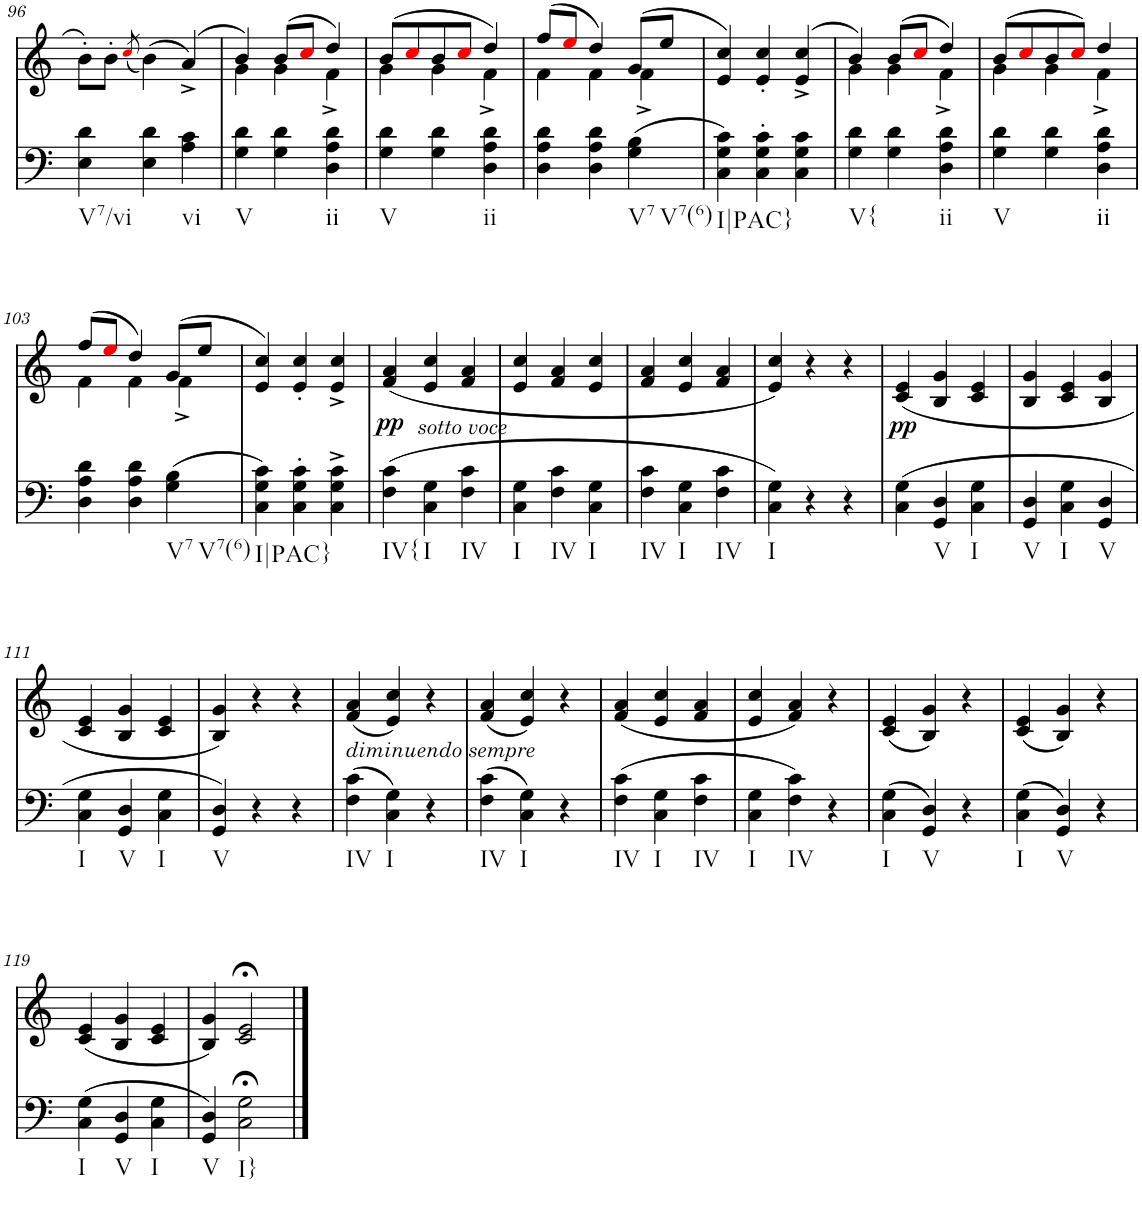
**kern	**kern	**dynam
*part2	*part1	*part1
*staff2	*staff1	*staff1
*I"Piano	*I"Piano	*
*I'Pno	*I'Pno	*
!!LO:PB:g=z
*clefF4	*clefG2	*
*k[]	*k[]	*
*M3/4	*M3/4	*
=96	=96	=96
!LO:TX:b:t=V7/vi	!	!
4E\ 4d\	8b'\L	.
.	8b'\J	.
.	(8qcci/	.
4E\ 4d\	(4b\)	.
!LO:TX:b:t=vi	!	!
4A\ 4c\	(4a^/)	.
=97	=97	=97
*	*^	*
!LO:TX:b:t=V	!	!	!
4G\ 4d\	4b/)	4g\	.
4G\ 4d\	(8b/L	4g\	.
.	8cci/J	.	.
!LO:TX:b:t=ii	!	!	!
4D\ 4A\ 4d\	4dd/)	4f^\	.
=98	=98	=98	=98
!LO:TX:b:t=V	!	!	!
4G\ 4d\	(8b/L	4g\	.
.	8cci/	.	.
4G\ 4d\	8b/	4g\	.
.	8cci/J	.	.
!LO:TX:b:t=ii	!	!	!
4D\ 4A\ 4d\	4dd/)	4f^\	.
=99	=99	=99	=99
4D\ 4A\ 4d\	(8ff/L	4f\	.
.	8eei/J	.	.
4D\ 4A\ 4d\	4dd/)	4f\	.
!LO:TX:b:t=V7	!	!	!
!LO:TX:b:t=V7(6)	!	!	!
(4G\ 4B\	(8g/L	4f^\	.
.	8ee/J	.	.
*	*v	*v	*
=100	=100	=100
!LO:TX:b:t=I|PAC}	!	!
4C\ 4G\ 4c\)	4e/ 4cc/)	.
4C\' 4G\' 4c\'	4e/' 4cc/'	.
4C\ 4G\ 4c\	(4e/^ 4cc/^	.
=101	=101	=101
*	*^	*
!LO:TX:b:t=V{	!	!	!
4G\ 4d\	4b/)	4g\	.
4G\ 4d\	(8b/L	4g\	.
.	8cci/J	.	.
!LO:TX:b:t=ii	!	!	!
4D\ 4A\ 4d\	4dd/)	4f^\	.
=102	=102	=102	=102
!LO:TX:b:t=V	!	!	!
4G\ 4d\	(8b/L	4g\	.
.	8cci/	.	.
4G\ 4d\	8b/	4g\	.
.	8cci/J)	.	.
!LO:TX:b:t=ii	!	!	!
4D\ 4A\ 4d\	4dd/	4f^\	.
!!LO:LB:g=z	!!
=103	=103	=103	=103
4D\ 4A\ 4d\	(8ff/L	4f\	.
.	8eei/J	.	.
4D\ 4A\ 4d\	4dd/)	4f\	.
!LO:TX:b:t=V7	!	!	!
!LO:TX:b:t=V7(6)	!	!	!
(4G\ 4B\	(8g/L	4f^\	.
.	8ee/J	.	.
*	*v	*v	*
=104	=104	=104
!LO:TX:b:t=I|PAC}	!	!
4C\ 4G\ 4c\)	4e/ 4cc/)	.
4C\' 4G\' 4c\'	4e/' 4cc/'	.
4C\^ 4G\^ 4c\^	4e/^ 4cc/^	.
=105	=105	=105
!LO:TX:b:t=IV{	!	!
!	!	!LO:DY:b
(4F\ 4c\	(4f/ 4a/	pp
!	!LO:TX:b:i:t=sotto voce	!
!LO:TX:b:t=I	!	!
4C\ 4G\	4e/ 4cc/	.
!LO:TX:b:t=IV	!	!
4F\ 4c\	4f/ 4a/	.
=106	=106	=106
!LO:TX:b:t=I	!	!
4C\ 4G\	4e/ 4cc/	.
!LO:TX:b:t=IV	!	!
4F\ 4c\	4f/ 4a/	.
!LO:TX:b:t=I	!	!
4C\ 4G\	4e/ 4cc/	.
=107	=107	=107
!LO:TX:b:t=IV	!	!
4F\ 4c\	4f/ 4a/	.
!LO:TX:b:t=I	!	!
4C\ 4G\	4e/ 4cc/	.
!LO:TX:b:t=IV	!	!
4F\ 4c\	4f/ 4a/	.
=108	=108	=108
!LO:TX:b:t=I	!	!
4C\ 4G\)	4e/ 4cc/)	.
4r	4r	.
4r	4r	.
=109	=109	=109
!	!	!LO:DY:b
(4C\ 4G\	(4c/ 4e/	pp
!LO:TX:b:t=V	!	!
4GG/ 4D/	4B/ 4g/	.
!LO:TX:b:t=I	!	!
4C\ 4G\	4c/ 4e/	.
=110	=110	=110
!LO:TX:b:t=V	!	!
4GG/ 4D/	4B/ 4g/	.
!LO:TX:b:t=I	!	!
4C\ 4G\	4c/ 4e/	.
!LO:TX:b:t=V	!	!
4GG/ 4D/	4B/ 4g/	.
!!LO:LB:g=z
=111	=111	=111
!LO:TX:b:t=I	!	!
4C\ 4G\	4c/ 4e/	.
!LO:TX:b:t=V	!	!
4GG/ 4D/	4B/ 4g/	.
!LO:TX:b:t=I	!	!
4C\ 4G\	4c/ 4e/	.
=112	=112	=112
!LO:TX:b:t=V	!	!
4GG/ 4D/)	4B/ 4g/)	.
4r	4r	.
4r	4r	.
=113	=113	=113
!	!LO:TX:b:i:t=diminuendo sempre	!
!LO:TX:b:t=IV	!	!
(4F\ 4c\	(4f/ 4a/	.
!LO:TX:b:t=I	!	!
4C\ 4G\)	4e/ 4cc/)	.
4r	4r	.
=114	=114	=114
!LO:TX:b:t=IV	!	!
(4F\ 4c\	(4f/ 4a/	.
!LO:TX:b:t=I	!	!
4C\ 4G\)	4e/ 4cc/)	.
4r	4r	.
=115	=115	=115
!LO:TX:b:t=IV	!	!
(4F\ 4c\	(4f/ 4a/	.
!LO:TX:b:t=I	!	!
4C\ 4G\	4e/ 4cc/	.
!LO:TX:b:t=IV	!	!
4F\ 4c\	4f/ 4a/	.
=116	=116	=116
!LO:TX:b:t=I	!	!
4C\ 4G\	4e/ 4cc/	.
!LO:TX:b:t=IV	!	!
4F\ 4c\)	4f/ 4a/)	.
4r	4r	.
=117	=117	=117
!LO:TX:b:t=I	!	!
(4C\ 4G\	(4c/ 4e/	.
!LO:TX:b:t=V	!	!
4GG/ 4D/)	4B/ 4g/)	.
4r	4r	.
=118	=118	=118
!LO:TX:b:t=I	!	!
(4C\ 4G\	(4c/ 4e/	.
!LO:TX:b:t=V	!	!
4GG/ 4D/)	4B/ 4g/)	.
4r	4r	.
!!LO:LB:g=z
=119	=119	=119
!LO:TX:b:t=I	!	!
(4C\ 4G\	(4c/ 4e/	.
!LO:TX:b:t=V	!	!
4GG/ 4D/	4B/ 4g/	.
!LO:TX:b:t=I	!	!
4C\ 4G\	4c/ 4e/	.
=120	=120	=120
!LO:TX:b:t=V	!	!
4GG/ 4D/)	4B/ 4g/)	.
!LO:TX:b:t=I}	!	!
2C\;< 2G\;<	2c/;< 2e/;<	.
==	==	==
*-	*-	*-
